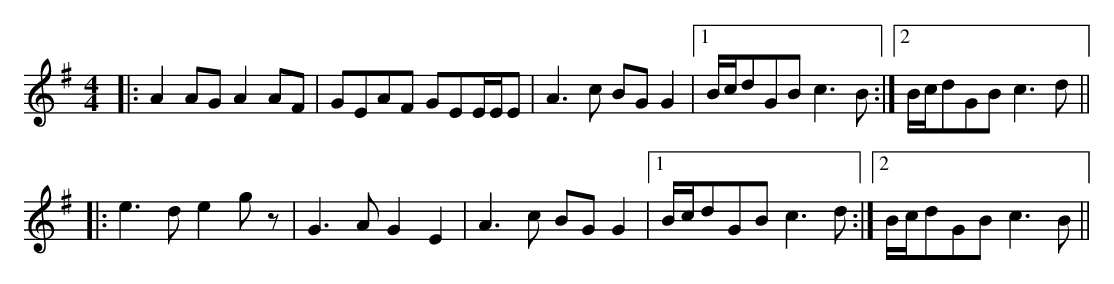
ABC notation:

X:1
M:4/4
K:Ador
|: A2AG A2AF | GEAF GEE/E/E | A3c BGG2 |1 B/c/dGB c3B :|2 B/c/dGB c3d ||
|: e3d e2gz | G3A G2E2 | A3c BGG2 |1 B/c/dGB c3d :|2 B/c/dGB c3B||
